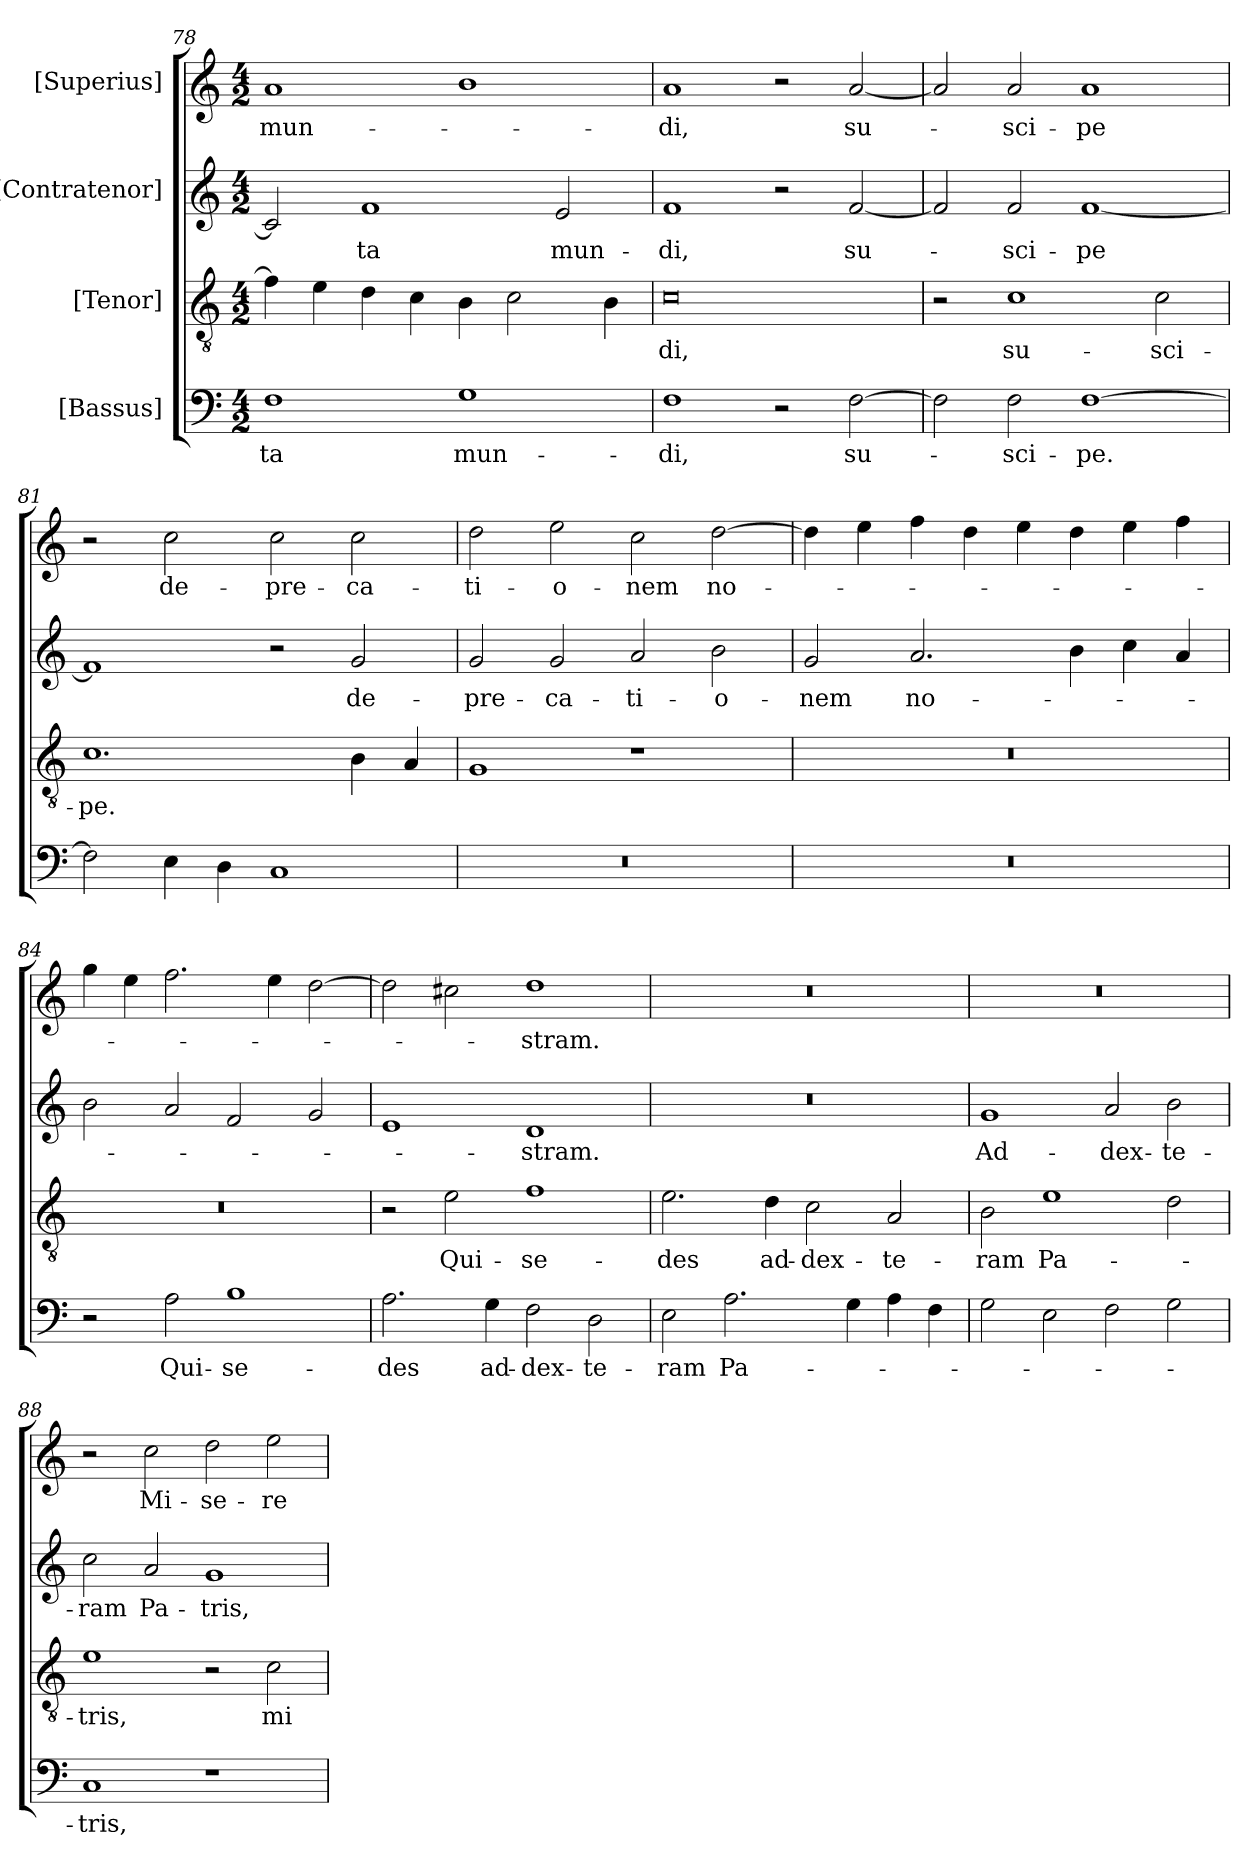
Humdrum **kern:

**kern	**text	**kern	**text	**kern	**text	**kern	**text
*part4	*part4	*part3	*part3	*part2	*part2	*part1	*part1
*staff4	*staff4	*staff3	*staff3	*staff2	*staff2	*staff1	*staff1
*I"[Bassus]	*	*I"[Tenor]	*	*I"[Contratenor]	*	*I"[Superius]	*
*clefF4	*	*clefGv2	*	*clefG2	*	*clefG2	*
*k[]	*	*k[]	*	*k[]	*	*k[]	*
*M4/2	*	*M4/2	*	*M4/2	*	*M4/2	*
=78	=78	=78	=78	=78	=78	=78	=78
1F\	-ta	4f\]	.	2c/]	.	1a/	mun-
.	.	4e\	.	.	.	.	.
.	.	4d\	.	1f/	-ta	.	.
.	.	4c\	.	.	.	.	.
1G\	mun-	4B\	.	.	.	1b\	.
.	.	2c\	.	.	.	.	.
.	.	.	.	2e/	mun-	.	.
.	.	4B\	.	.	.	.	.
=79	=79	=79	=79	=79	=79	=79	=79
1F\	-di,	0c\	-di,	1f/	-di,	1a/	-di,
2r	.	.	.	2r	.	2r	.
[2F\	su-	.	.	[2f/	su-	[2a/	su-
=80	=80	=80	=80	=80	=80	=80	=80
2F\]	.	2r	.	2f/]	.	2a/]	.
2F\	-sci-	1c\	su-	2f/	-sci-	2a/	-sci-
[1F\	-pe.	.	.	[1f/	-pe	1a/	-pe
.	.	2c\	-sci-	.	.	.	.
=81	=81	=81	=81	=81	=81	=81	=81
2F\]	.	1.c\	-pe.	1f/]	.	2r	.
4E\	.	.	.	.	.	2cc\	de-
4D\	.	.	.	.	.	.	.
1C/	.	.	.	2r	.	2cc\	-pre-
.	.	4B\	.	2g/	de-	2cc\	-ca-
.	.	4A/	.	.	.	.	.
=82	=82	=82	=82	=82	=82	=82	=82
0r	.	1G/	.	2g/	-pre-	2dd\	-ti-
.	.	.	.	2g/	-ca-	2ee\	-o-
.	.	1r	.	2a/	-ti-	2cc\	-nem
.	.	.	.	2b\	-o-	[2dd\	no-
=83	=83	=83	=83	=83	=83	=83	=83
0r	.	0r	.	2g/	-nem	4dd\]	.
.	.	.	.	.	.	4ee\	.
.	.	.	.	2.a/	no-	4ff\	.
.	.	.	.	.	.	4dd\	.
.	.	.	.	.	.	4ee\	.
.	.	.	.	4b\	.	4dd\	.
.	.	.	.	4cc\	.	4ee\	.
.	.	.	.	4a/	.	4ff\	.
=84	=84	=84	=84	=84	=84	=84	=84
2r	.	0r	.	2b\	.	4gg\	.
.	.	.	.	.	.	4ee\	.
2A\	Qui-	.	.	2a/	.	2.ff\	.
1B\	se-	.	.	2f/	.	.	.
.	.	.	.	.	.	4ee\	.
.	.	.	.	2g/	.	[2dd\	.
=85	=85	=85	=85	=85	=85	=85	=85
2.A\	-des	2r	.	1e/	.	2dd\]	.
.	.	2e\	Qui-	.	.	2cc#X\	.
4G\	ad-	.	.	.	.	.	.
2F\	dex-	1f\	se-	1d/	-stram.	1dd\	-stram.
2D\	-te-	.	.	.	.	.	.
=86	=86	=86	=86	=86	=86	=86	=86
2E\	-ram	2.e\	-des	0r	.	0r	.
2.A\	Pa-	.	.	.	.	.	.
.	.	4d\	ad-	.	.	.	.
.	.	2c\	dex-	.	.	.	.
4G\	.	.	.	.	.	.	.
4A\	.	2A/	-te-	.	.	.	.
4F\	.	.	.	.	.	.	.
=87	=87	=87	=87	=87	=87	=87	=87
2G\	.	2B\	-ram	1g/	Ad-	0r	.
2E\	.	1e\	Pa-	.	.	.	.
2F\	.	.	.	2a/	dex-	.	.
2G\	.	2d\	.	2b\	-te-	.	.
=88	=88	=88	=88	=88	=88	=88	=88
1C/	-tris,	1e\	-tris,	2cc\	-ram	2r	.
.	.	.	.	2a/	Pa-	2cc\	Mi-
1r	.	2r	.	1g/	-tris,	2dd\	-se-
.	.	2c\	mi-	.	.	2ee\	-re-
=	=	=	=	=	=	=	=
*-	*-	*-	*-	*-	*-	*-	*-
